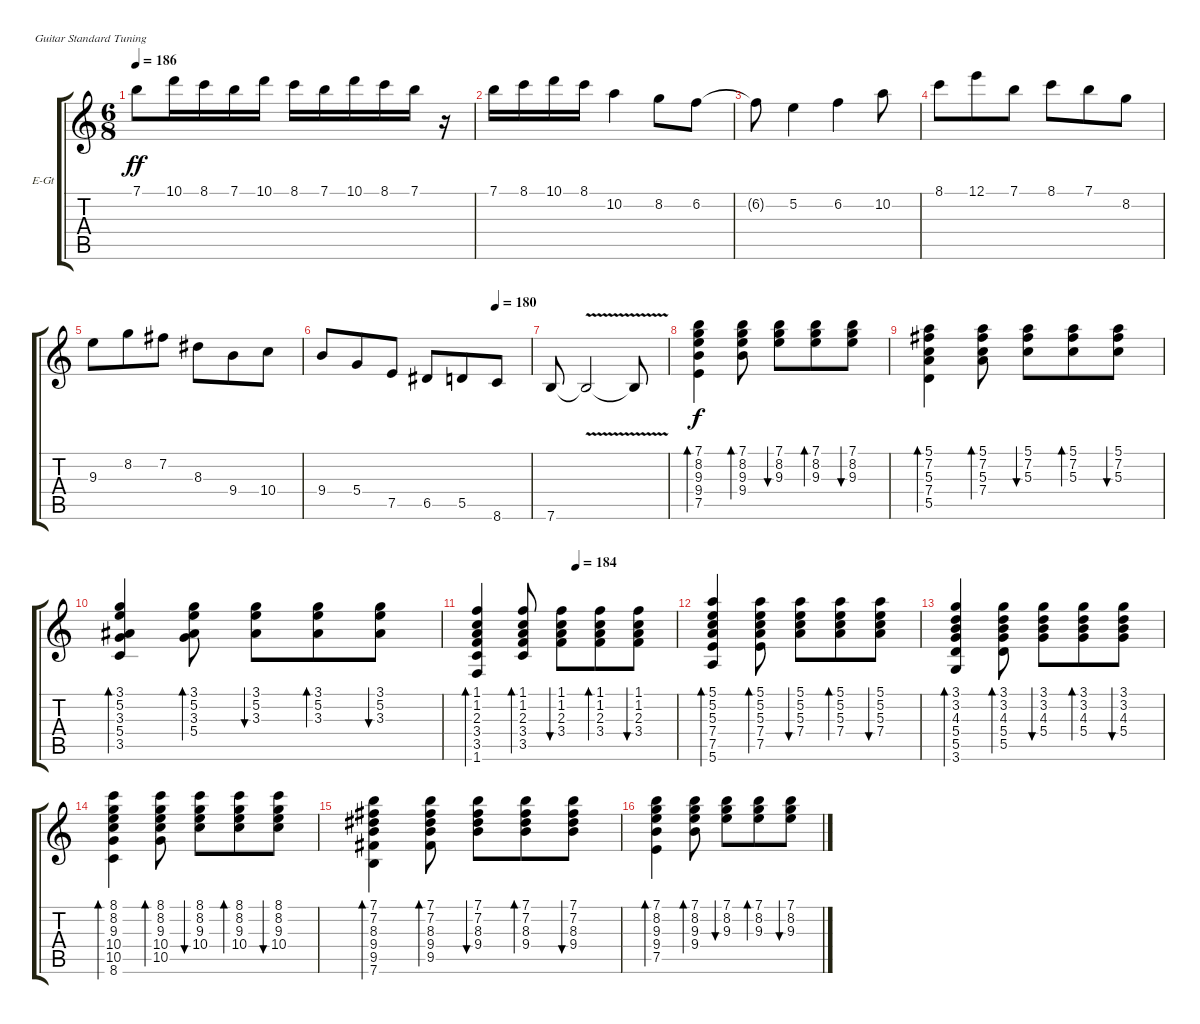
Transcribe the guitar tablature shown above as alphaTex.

\bracketExtendMode groupsimilarinstruments
\firstSystemTrackNameOrientation horizontal
\otherSystemsTrackNameOrientation horizontal
\track ("Al" "E-Gt") {instrument electricguitarclean}
\staff {score tabs}
\tuning (E4 B3 G3 D3 A2 E2)
\ts (6 8)
\tempo 186
\clef g2
\ks c
7.1.8{dy ff} 10.1.16 8.1.16 7.1.16 10.1.16 8.1.16 7.1.16 10.1.16 8.1.16 7.1.16 r.16 |
7.1.16 8.1.16 10.1.16 8.1.16 10.2.4 8.2.8 6.2.8 |
6.2{t}.8 5.2.4 6.2.4 10.2.8 |
8.1.8 12.1.8 7.1.8 8.1.8 7.1.8 8.2.8 |
9.3.8 8.2.8 7.2.8 8.3.8 9.4.8 10.4.8 |
\tempo (180 0.833333)
9.4.8 5.4.8 7.5.8 6.5.8 5.5.8 8.6.8 |
7.6.8 7.6{v t}.2 7.6{v t}.8 |
(7.5 9.4 9.3 8.2 7.1).4{bd 99 dy f} (9.4 9.3 8.2 7.1).8{bd 69} (9.3 8.2 7.1).8{bu 68} (9.3 8.2 7.1).8{bd 67} (9.3 8.2 7.1).8{bu 66} |
(5.5 7.4 5.3 7.2 5.1).4{bd 135} (7.4 5.3 7.2 5.1).8{bd 62} (5.3 7.2 5.1).8{bu 61} (5.3 7.2 5.1).8{bd 60} (5.3 7.2 5.1).8{bu 59} |
(3.5 5.4 3.3 5.2 3.1).4{bd 124} (5.4 3.3 5.2 3.1).8{bd 60} (3.3 5.2 3.1).8{bu 59} (3.3 5.2 3.1).8{bd 58} (3.3 5.2 3.1).8{bu 58} |
\tempo (184 0.5)
(1.6 3.5 3.4 2.3 1.2 1.1).4{bd 133} (3.5 3.4 2.3 1.2 1.1).8{bd 58} (3.4 2.3 1.2 1.1).8{bu 58} (3.4 2.3 1.2 1.1).8{bd 58} (3.4 2.3 1.2 1.1).8{bu 58} |
(5.6 7.5 7.4 5.3 5.2 5.1).4{bd 121} (7.5 7.4 5.3 5.2 5.1).8{bd 53} (7.4 5.3 5.2 5.1).8{bu 52} (7.4 5.3 5.2 5.1).8{bd 51} (7.4 5.3 5.2 5.1).8{bu 51} |
(3.6 5.5 5.4 4.3 3.2 3.1).4{bd 118} (5.5 5.4 4.3 3.2 3.1).8{bd 51} (5.4 4.3 3.2 3.1).8{bu 51} (5.4 4.3 3.2 3.1).8{bd 51} (5.4 4.3 3.2 3.1).8{bu 51} |
(8.6 10.5 10.4 9.3 8.2 8.1).4{bd 107} (10.5 10.4 9.3 8.2 8.1).8{bd 51} (10.4 9.3 8.2 8.1).8{bu 51} (10.4 9.3 8.2 8.1).8{bd 51} (10.4 9.3 8.2 8.1).8{bu 51} |
(7.6 9.5 9.4 8.3 7.2 7.1).4{bd 124} (9.5 9.4 8.3 7.2 7.1).8{bd 53} (9.4 8.3 7.2 7.1).8{bu 52} (9.4 8.3 7.2 7.1).8{bd 51} (9.4 8.3 7.2 7.1).8{bu 51} |
(7.5 9.4 9.3 8.2 7.1).4{bd 99} (9.4 9.3 8.2 7.1).8{bd 69} (9.3 8.2 7.1).8{bu 68} (9.3 8.2 7.1).8{bd 67} (9.3 8.2 7.1).8{bu 66}
